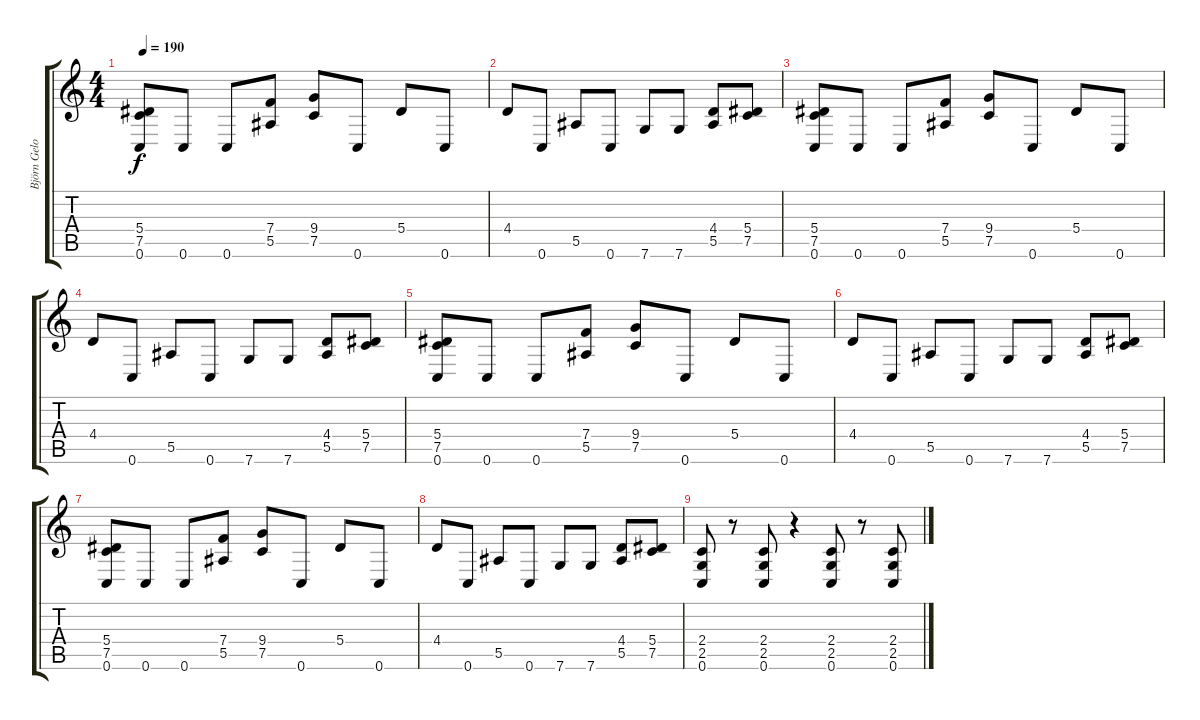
\track ("Björn Gelotte" "Björn Gelo") {instrument distortionguitar}
\staff {score tabs}
\tuning (C4 G3 Eb3 Bb2 F2 C2) {hide}
\ts (4 4)
\tempo 190
\clef g2
\ks c
(5.4 7.5 0.6).8{dy f} 0.6.8 0.6.8 (7.4 5.5).8 (9.4 7.5).8 0.6.8 5.4.8 0.6.8 |
4.4.8 0.6.8 5.5.8 0.6.8 7.6.8 7.6.8 (4.4 5.5).8 (5.4 7.5).8 |
(5.4 7.5 0.6).8 0.6.8 0.6.8 (7.4 5.5).8 (9.4 7.5).8 0.6.8 5.4.8 0.6.8 |
4.4.8 0.6.8 5.5.8 0.6.8 7.6.8 7.6.8 (4.4 5.5).8 (5.4 7.5).8 |
(5.4 7.5 0.6).8 0.6.8 0.6.8 (7.4 5.5).8 (9.4 7.5).8 0.6.8 5.4.8 0.6.8 |
4.4.8 0.6.8 5.5.8 0.6.8 7.6.8 7.6.8 (4.4 5.5).8 (5.4 7.5).8 |
(5.4 7.5 0.6).8 0.6.8 0.6.8 (7.4 5.5).8 (9.4 7.5).8 0.6.8 5.4.8 0.6.8 |
4.4.8 0.6.8 5.5.8 0.6.8 7.6.8 7.6.8 (4.4 5.5).8 (5.4 7.5).8 |
(2.4 2.5 0.6).8 r.8 (2.4 2.5 0.6).8 r.4 (2.4 2.5 0.6).8 r.8 (2.4 2.5 0.6).8
